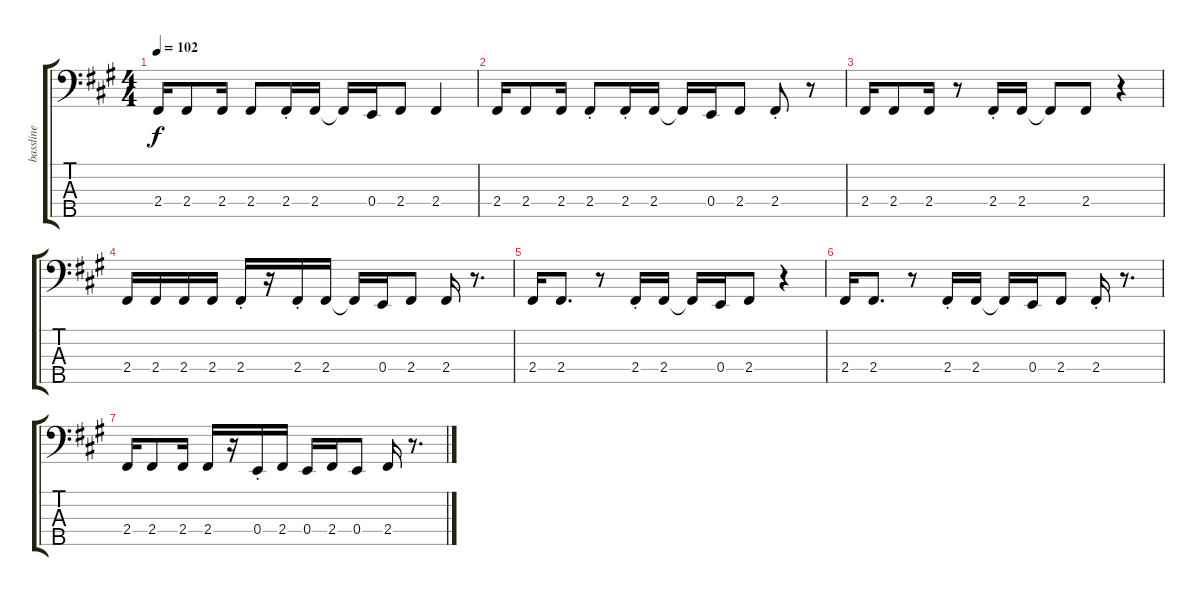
\track ("bassline" "bassline") {instrument electricbassfinger}
\staff {score tabs}
\tuning (G2 D2 A1 E1 B0) {hide}
\ts (4 4)
\tempo 102
\clef f4
\ks a
2.4.16{dy f} 2.4.8 2.4.16 2.4.8 2.4{st}.16 2.4.16 2.4{t}.16 0.4.16 2.4.8 2.4.4 |
2.4.16 2.4.8 2.4.16 2.4{st}.8 2.4{st}.16 2.4.16 2.4{t}.16 0.4.16 2.4.8 2.4{st}.8 r.8 |
2.4.16 2.4.8 2.4.16 r.8 2.4{st}.16 2.4.16 2.4{t}.8 2.4.8 r.4 |
2.4.16 2.4.16 2.4.16 2.4.16 2.4{st}.16 r.16 2.4{st}.16 2.4.16 2.4{t}.16 0.4.16 2.4.8 2.4.16 r.8{d} |
2.4.16 2.4.8{d} r.8 2.4{st}.16 2.4.16 2.4{t}.16 0.4.16 2.4.8 r.4 |
2.4.16 2.4.8{d} r.8 2.4{st}.16 2.4.16 2.4{t}.16 0.4.16 2.4.8 2.4{st}.16 r.8{d} |
2.4.16 2.4.8 2.4.16 2.4.16 r.16 0.4{st}.16 2.4.16 0.4.16 2.4.16 0.4.8 2.4.16 r.8{d}
